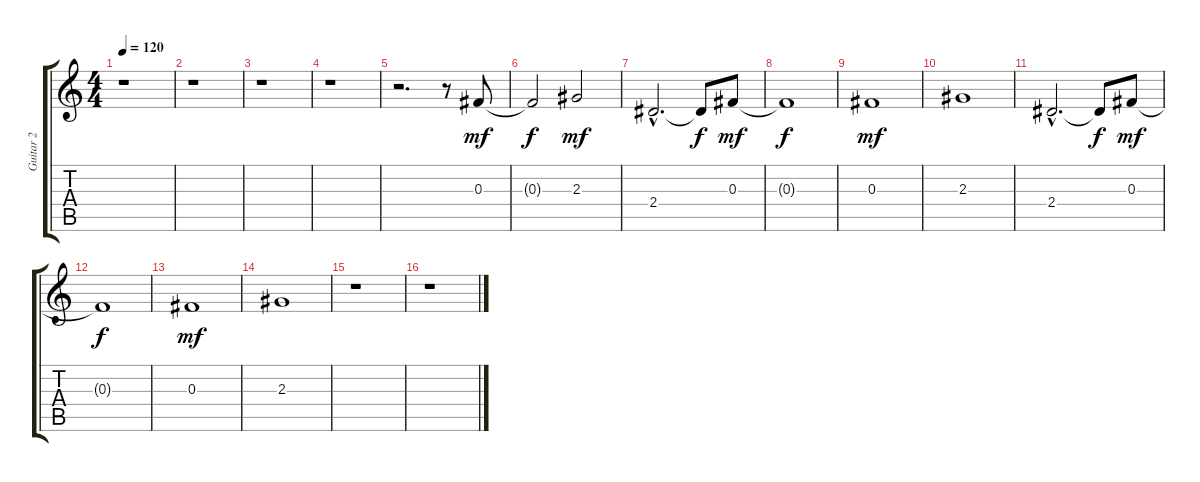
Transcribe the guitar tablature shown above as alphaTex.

\track ("Guitar 2" "Guitar 2") {instrument overdrivenguitar}
\staff {score tabs}
\tuning (Eb4 Bb3 Gb3 Db3 Ab2 Eb2) {hide}
\ts (4 4)
\tempo 120
\clef g2
\ks c
r.1{dy mf} |
r.1 |
r.1 |
r.1 |
r.2{d} r.8 0.3.8 |
0.3{t}.2{dy f} 2.3.2{dy mf} |
2.4{hac}.2{d} 2.4{t}.8{dy f} 0.3.8{dy mf} |
0.3{t}.1{dy f} |
0.3.1{dy mf} |
2.3.1 |
2.4{hac}.2{d} 2.4{t}.8{dy f} 0.3.8{dy mf} |
0.3{t}.1{dy f} |
0.3.1{dy mf} |
2.3.1 |
r.1 |
r.1
